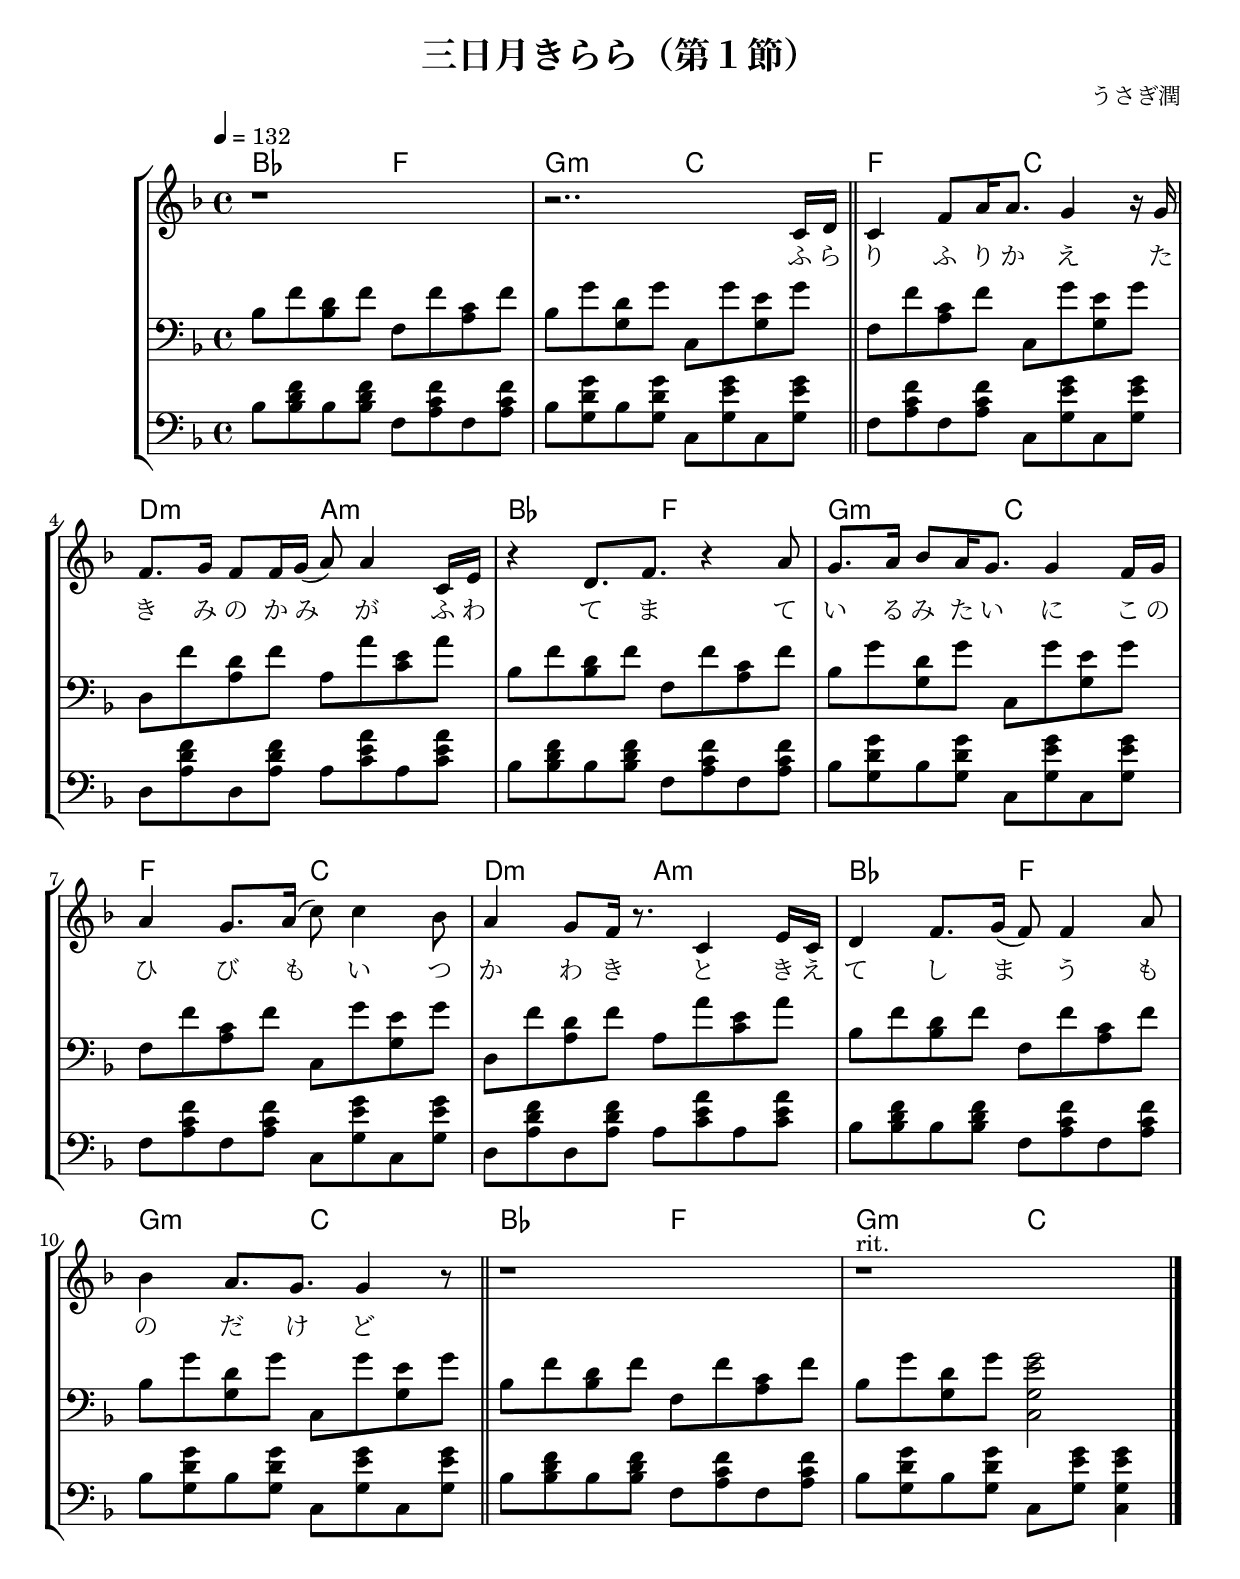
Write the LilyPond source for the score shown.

\version "2.12.1"

\header {
	title = \markup {三日月きらら（第１節）}
	composer = \markup \center-column {うさぎ潤}
}

harmony = \chordmode {
	bes2 f g:m c 

	f c d:m a:m bes f g:m c f c d:m a:m bes f g:m c 

	bes f g:m c 
}

melody = {
	\key f \major
	\tempo 4 = 132
	r1 | r2.. 
	\set Staff.midiInstrument = #"fss0.35"
	c'16  d'16 
	c'4  f'8  a'16  a'8.  g'4  r16  g'16 
	f'8.  g'16  f'8  f'16  g'16  (a'8)  a'4  c'16  e'16 
	r4  d'8.  f'8.  r4  a'8 
	g'8.  a'16  bes'8  a'16  g'8.  g'4  f'16  g'16 
	a'4  g'8.  a'16  (c''8)  c''4  bes'8 
	a'4  g'8  f'16  r8.  c'4  e'16  c'16 
	d'4  f'8.  g'16  (f'8)  f'4  a'8 
	bes'4  a'8.  g'8.  g'4  	r8 	r1 | r1^"rit." \bar "|."
}

words = \lyricmode {
	
	ふ  ら  り  ふ  り  か  え  た  き  み  の  か  み  が  ふ  わ  て  ま  て  い  る  み  た  い  に  こ  の  ひ  び  も  い  つ  か  わ  き  と  き  え  て  し  ま  う  も  の  だ  け  ど  
	
}

tempochange = {
	\tempo 4 = 132
	r1 | r1 \bar "||"
	\tempo 4 = 132
	r1 | r1 | r1 | r1 | r1 | r1 | r1 | r1 \bar "||"
	\tempo 4 = 132
	r1 | \tempo 4 = 99 r2 \tempo 4 = 88 r2 \bar "|."
}

mainacc = {
	\clef bass
	\set Staff.midiInstrument = #"Acoustic grand"
	\key f \major
	\tempo 4 = 132
	bes8 f' <bes d'> f'
	f8 f' <a c'> f'
	bes8 g' <g d'> g'
	c8 g' <g e'> g'
	\bar "||"

	\set Staff.midiInstrument = #"Acoustic grand"
	f8 f' <a c'> f'
	c8 g' <g e'> g'
	d8 f' <a d'> f'
	a8 a' <c' e'> a'
	bes8 f' <bes d'> f'
	f8 f' <a c'> f'
	bes8 g' <g d'> g'
	c8 g' <g e'> g'
	f8 f' <a c'> f'
	c8 g' <g e'> g'
	d8 f' <a d'> f'
	a8 a' <c' e'> a'
	bes8 f' <bes d'> f'
	f8 f' <a c'> f'
	bes8 g' <g d'> g'
	c8 g' <g e'> g'
	\bar "||"

	\set Staff.midiInstrument = #"Acoustic grand"
	bes8 f' <bes d'> f'
	f8 f' <a c'> f'
	bes8 g' <g d'> g'
	<c g e' g'>2
	\bar "|."
}

subacc = {
	\clef bass
	\set Staff.midiInstrument = #"Bright Acoustic"
	\key f \major
	\tempo 4 = 132
	bes8 <bes d' f'> bes <bes d' f'>
	f8 <a c' f'> f <a c' f'>
	bes8 <g d' g'> bes <g d' g'>
	c8 <g e' g'> c <g e' g'>
	\bar "||"

	\set Staff.midiInstrument = #"Bright Acoustic"
	f8 <a c' f'> f <a c' f'>
	c8 <g e' g'> c <g e' g'>
	d8 <a d' f'> d <a d' f'>
	a8 <c' e' a'> a <c' e' a'>
	bes8 <bes d' f'> bes <bes d' f'>
	f8 <a c' f'> f <a c' f'>
	bes8 <g d' g'> bes <g d' g'>
	c8 <g e' g'> c <g e' g'>
	f8 <a c' f'> f <a c' f'>
	c8 <g e' g'> c <g e' g'>
	d8 <a d' f'> d <a d' f'>
	a8 <c' e' a'> a <c' e' a'>
	bes8 <bes d' f'> bes <bes d' f'>
	f8 <a c' f'> f <a c' f'>
	bes8 <g d' g'> bes <g d' g'>
	c8 <g e' g'> c <g e' g'>
	\bar "||"

	\set Staff.midiInstrument = #"Bright Acoustic"
	bes8 <bes d' f'> bes <bes d' f'>
	f8 <a c' f'> f <a c' f'>
	bes8 <g d' g'> bes <g d' g'>
	c8 <g e' g'>8 <c g e' g'>4
	\bar "|."
}

percA = {
	\drummode {
	r2 hho2  |r2 hho2  \bar "||"
	r2 hho2  |r2 hho2  |r2 hho2  |r2 hho2  |r2 hho2  |r2 hho2  |r2 hho2  |r2 hho2  \bar "||"
	r2 hho2  |r2 hho2  \bar "|."
	}
}

percB = {
	\drummode {
	r8 hh16 hh16 hh8 hh16 hh8. hh16 hh16 hh8 hh16 hh16  |hh8 hh16 hh16 hh8 hh16 hh8 hh4. r16  \bar "||"
	r8 hh16 hh16 hh8 hh16 hh8. hh16 hh16 hh8 hh16 hh16  |hh8 hh16 hh16 hh8 hh16 hh8. hh16 hh16 hh8 hh8  |hh8 hh16 hh16 hh8 hh16 hh8. hh16 hh16 hh8 hh16 hh16  |hh8 hh16 hh16 hh8 hh16 hh8. hh16 hh16 hh8 hh8  |r8 hh16 hh16 hh8 hh16 hh8. hh16 hh16 hh8 hh16 hh16  |hh8 hh16 hh16 hh8 hh16 hh8. hh16 hh16 hh8 hh8  |hh8 hh16 hh16 hh8 hh16 hh8. hh16 hh16 hh8 hh16 hh16  |hh8 hh16 hh16 hh8 hh16 hh8 hh4. r16  \bar "||"
	r8 hh16 hh16 hh8 hh16 hh8. hh16 hh16 hh8 hh16 hh16  |hh8 hh16 hh16 hh8 hh16 hh8 hh4. r16  \bar "|."
	}
}

percC = {
	\drummode {
	r4 sn2 sn4  |r4 sn4. sn16 sn8 sn16 sn16 sn16  \bar "||"
	r4 sn2 sn4  |r4 sn2 sn4  |r4 sn2 sn4  |r4 sn2 sn4  |r4 sn2 sn4  |r4 sn2 sn4  |r4 sn2 sn4  |r4 sn4. sn16 sn8 sn16 sn16 sn16  \bar "||"
	r4 sn2 sn4  |r4 sn4. sn16 sn8 sn16 sn16 sn16  \bar "|."
	}
}

percD = {
	\drummode {
	bd8 bd4 bd4 r16 bd8. bd8  |bd4. bd8. bd4. r16  \bar "||"
	bd8 bd4 bd4 r16 bd8. bd8  |bd8 bd4 bd4 r16 bd8. bd8  |bd8 bd4 bd4 r16 bd8. bd8  |bd8 bd4 bd4 r16 bd8. bd8  |bd8 bd4 bd4 r16 bd8. bd8  |bd8 bd4 bd4 r16 bd8. bd8  |bd8 bd4 bd4 r16 bd8. bd8  |bd4. bd8. bd4. r16  \bar "||"
	bd8 bd4 bd4 r16 bd8. bd8  |bd4. bd8. bd4. r16  \bar "|."
	}
}

percE = {
	\drummode {
	cymc1  |r2. cymc4  \bar "||"
	cymc1  |r1 |r1 |r1 |cymc1  |r1 |r1 |r2. cymc4  \bar "||"
	cymc1  |r2. cymc4  \bar "|."
	}
}

\score {
	<<
		\new StaffGroup <<
			\new ChordNames {\harmony}
			\new Voice = "melody" {\melody}
			\new Lyrics \lyricsto "melody" \words
			\new Staff = "mainacc" {\mainacc}
			\new Staff = "subacc" {\subacc}
		>>
	>>
	\layout { }
}
